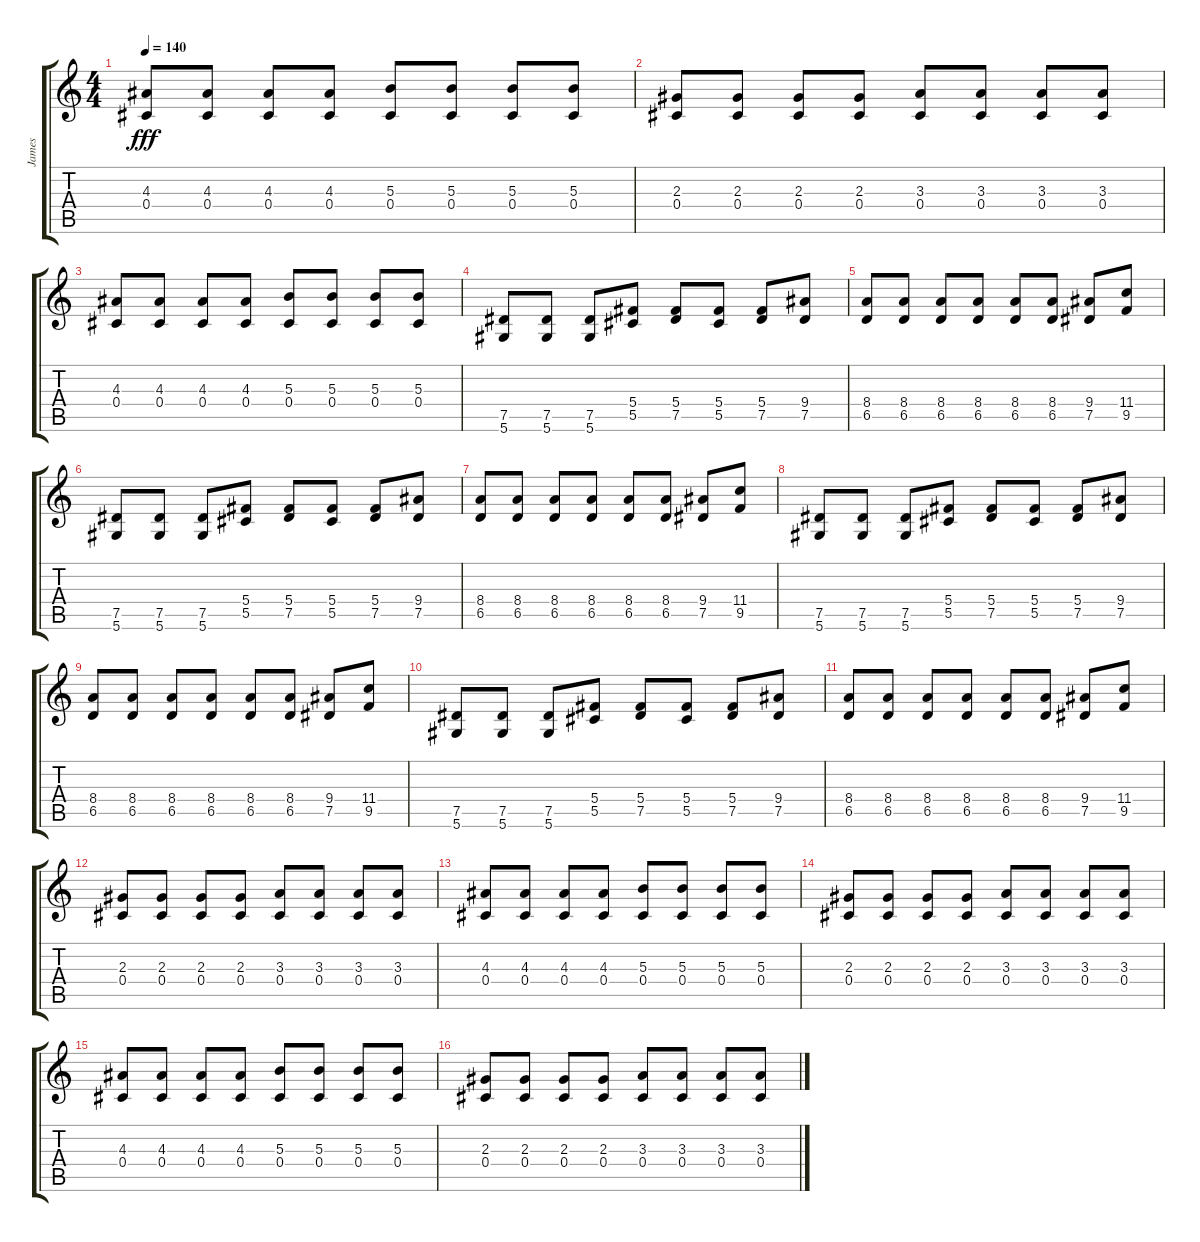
\track ("James" "James") {instrument overdrivenguitar}
\staff {score tabs}
\tuning (Eb4 Bb3 Gb3 Db3 Ab2 Eb2) {hide}
\ts (4 4)
\tempo 140
\clef g2
\ks c
(4.3 0.4).8{dy fff} (4.3 0.4).8 (4.3 0.4).8 (4.3 0.4).8 (5.3 0.4).8 (5.3 0.4).8 (5.3 0.4).8 (5.3 0.4).8 |
(2.3 0.4).8 (2.3 0.4).8 (2.3 0.4).8 (2.3 0.4).8 (3.3 0.4).8 (3.3 0.4).8 (3.3 0.4).8 (3.3 0.4).8 |
(4.3 0.4).8 (4.3 0.4).8 (4.3 0.4).8 (4.3 0.4).8 (5.3 0.4).8 (5.3 0.4).8 (5.3 0.4).8 (5.3 0.4).8 |
(7.5 5.6).8 (7.5 5.6).8 (7.5 5.6).8 (5.4 5.5).8 (5.4 7.5).8 (5.4 5.5).8 (5.4 7.5).8 (9.4 7.5).8 |
(8.4 6.5).8 (8.4 6.5).8 (8.4 6.5).8 (8.4 6.5).8 (8.4 6.5).8 (8.4 6.5).8 (9.4 7.5).8 (11.4 9.5).8 |
(7.5 5.6).8 (7.5 5.6).8 (7.5 5.6).8 (5.4 5.5).8 (5.4 7.5).8 (5.4 5.5).8 (5.4 7.5).8 (9.4 7.5).8 |
(8.4 6.5).8 (8.4 6.5).8 (8.4 6.5).8 (8.4 6.5).8 (8.4 6.5).8 (8.4 6.5).8 (9.4 7.5).8 (11.4 9.5).8 |
(7.5 5.6).8 (7.5 5.6).8 (7.5 5.6).8 (5.4 5.5).8 (5.4 7.5).8 (5.4 5.5).8 (5.4 7.5).8 (9.4 7.5).8 |
(8.4 6.5).8 (8.4 6.5).8 (8.4 6.5).8 (8.4 6.5).8 (8.4 6.5).8 (8.4 6.5).8 (9.4 7.5).8 (11.4 9.5).8 |
(7.5 5.6).8 (7.5 5.6).8 (7.5 5.6).8 (5.4 5.5).8 (5.4 7.5).8 (5.4 5.5).8 (5.4 7.5).8 (9.4 7.5).8 |
(8.4 6.5).8 (8.4 6.5).8 (8.4 6.5).8 (8.4 6.5).8 (8.4 6.5).8 (8.4 6.5).8 (9.4 7.5).8 (11.4 9.5).8 |
(2.3 0.4).8 (2.3 0.4).8 (2.3 0.4).8 (2.3 0.4).8 (3.3 0.4).8 (3.3 0.4).8 (3.3 0.4).8 (3.3 0.4).8 |
(4.3 0.4).8 (4.3 0.4).8 (4.3 0.4).8 (4.3 0.4).8 (5.3 0.4).8 (5.3 0.4).8 (5.3 0.4).8 (5.3 0.4).8 |
(2.3 0.4).8 (2.3 0.4).8 (2.3 0.4).8 (2.3 0.4).8 (3.3 0.4).8 (3.3 0.4).8 (3.3 0.4).8 (3.3 0.4).8 |
(4.3 0.4).8 (4.3 0.4).8 (4.3 0.4).8 (4.3 0.4).8 (5.3 0.4).8 (5.3 0.4).8 (5.3 0.4).8 (5.3 0.4).8 |
(2.3 0.4).8 (2.3 0.4).8 (2.3 0.4).8 (2.3 0.4).8 (3.3 0.4).8 (3.3 0.4).8 (3.3 0.4).8 (3.3 0.4).8
